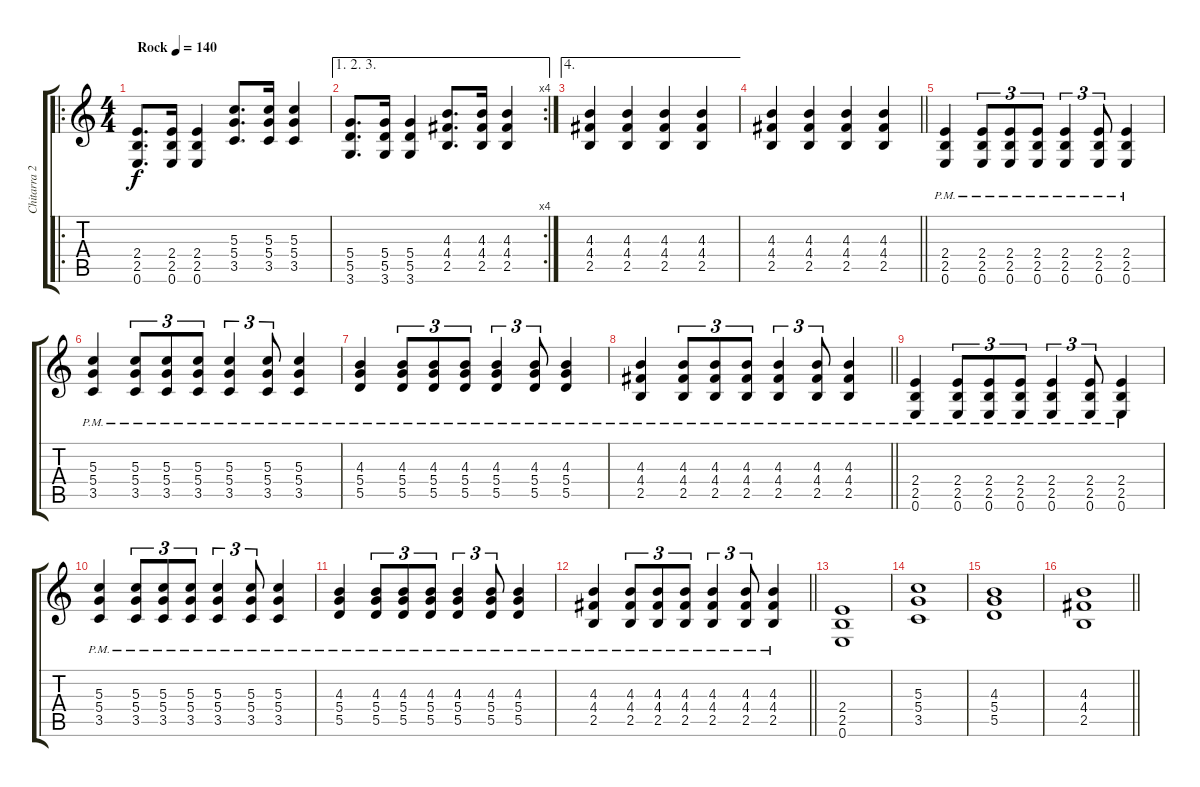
\track ("Chitarra 2" "Chitarra 2") {instrument overdrivenguitar}
\staff {score tabs}
\tuning (E4 B3 G3 D3 A2 E2) {hide}
\ro
\ts (4 4)
\tempo (140 "Rock")
\clef g2
\ks c
(2.4 2.5 0.6).8{d dy f instrument overdrivenguitar} (2.4 2.5 0.6).16 (2.4 2.5 0.6).4 (5.3 5.4 3.5).8{d} (5.3 5.4 3.5).16 (5.3 5.4 3.5).4 |
\ae (1 2 3)
\rc 4
(5.4 5.5 3.6).8{d} (5.4 5.5 3.6).16 (5.4 5.5 3.6).4 (4.3 4.4 2.5).8{d} (4.3 4.4 2.5).16 (4.3 4.4 2.5).4 |
\ae 4
(4.3 4.4 2.5).4 (4.3 4.4 2.5).4 (4.3 4.4 2.5).4 (4.3 4.4 2.5).4 |
\barLineRight lightlight
(4.3 4.4 2.5).4 (4.3 4.4 2.5).4 (4.3 4.4 2.5).4 (4.3 4.4 2.5).4 |
(2.4{pm} 2.5{pm} 0.6{pm}).4 (2.4{pm} 2.5{pm} 0.6{pm}).8{tu (3 2)} (2.4{pm} 2.5{pm} 0.6{pm}).8{tu (3 2)} (2.4{pm} 2.5{pm} 0.6{pm}).8{tu (3 2)} (2.4{pm} 2.5{pm} 0.6{pm}).4{tu (3 2)} (2.4{pm} 2.5{pm} 0.6{pm}).8{tu (3 2)} (2.4{pm} 2.5{pm} 0.6{pm}).4 |
(5.3{pm} 5.4{pm} 3.5{pm}).4 (5.3{pm} 5.4{pm} 3.5{pm}).8{tu (3 2)} (5.3{pm} 5.4{pm} 3.5{pm}).8{tu (3 2)} (5.3{pm} 5.4{pm} 3.5{pm}).8{tu (3 2)} (5.3{pm} 5.4{pm} 3.5{pm}).4{tu (3 2)} (5.3{pm} 5.4{pm} 3.5{pm}).8{tu (3 2)} (5.3{pm} 5.4{pm} 3.5{pm}).4 |
(4.3{pm} 5.4{pm} 5.5{pm}).4 (4.3{pm} 5.4{pm} 5.5{pm}).8{tu (3 2)} (4.3{pm} 5.4{pm} 5.5{pm}).8{tu (3 2)} (4.3{pm} 5.4{pm} 5.5{pm}).8{tu (3 2)} (4.3{pm} 5.4{pm} 5.5{pm}).4{tu (3 2)} (4.3{pm} 5.4{pm} 5.5{pm}).8{tu (3 2)} (4.3{pm} 5.4{pm} 5.5{pm}).4 |
\barLineRight lightlight
(4.3{pm} 4.4{pm} 2.5{pm}).4 (4.3{pm} 4.4{pm} 2.5{pm}).8{tu (3 2)} (4.3{pm} 4.4{pm} 2.5{pm}).8{tu (3 2)} (4.3{pm} 4.4{pm} 2.5{pm}).8{tu (3 2)} (4.3{pm} 4.4{pm} 2.5{pm}).4{tu (3 2)} (4.3{pm} 4.4{pm} 2.5{pm}).8{tu (3 2)} (4.3{pm} 4.4{pm} 2.5{pm}).4 |
(2.4{pm} 2.5{pm} 0.6{pm}).4 (2.4{pm} 2.5{pm} 0.6{pm}).8{tu (3 2)} (2.4{pm} 2.5{pm} 0.6{pm}).8{tu (3 2)} (2.4{pm} 2.5{pm} 0.6{pm}).8{tu (3 2)} (2.4{pm} 2.5{pm} 0.6{pm}).4{tu (3 2)} (2.4{pm} 2.5{pm} 0.6{pm}).8{tu (3 2)} (2.4{pm} 2.5{pm} 0.6{pm}).4 |
(5.3{pm} 5.4{pm} 3.5{pm}).4 (5.3{pm} 5.4{pm} 3.5{pm}).8{tu (3 2)} (5.3{pm} 5.4{pm} 3.5{pm}).8{tu (3 2)} (5.3{pm} 5.4{pm} 3.5{pm}).8{tu (3 2)} (5.3{pm} 5.4{pm} 3.5{pm}).4{tu (3 2)} (5.3{pm} 5.4{pm} 3.5{pm}).8{tu (3 2)} (5.3{pm} 5.4{pm} 3.5{pm}).4 |
(4.3{pm} 5.4{pm} 5.5{pm}).4 (4.3{pm} 5.4{pm} 5.5{pm}).8{tu (3 2)} (4.3{pm} 5.4{pm} 5.5{pm}).8{tu (3 2)} (4.3{pm} 5.4{pm} 5.5{pm}).8{tu (3 2)} (4.3{pm} 5.4{pm} 5.5{pm}).4{tu (3 2)} (4.3{pm} 5.4{pm} 5.5{pm}).8{tu (3 2)} (4.3{pm} 5.4{pm} 5.5{pm}).4 |
\barLineRight lightlight
(4.3{pm} 4.4{pm} 2.5{pm}).4 (4.3{pm} 4.4{pm} 2.5{pm}).8{tu (3 2)} (4.3{pm} 4.4{pm} 2.5{pm}).8{tu (3 2)} (4.3{pm} 4.4{pm} 2.5{pm}).8{tu (3 2)} (4.3{pm} 4.4{pm} 2.5{pm}).4{tu (3 2)} (4.3{pm} 4.4{pm} 2.5{pm}).8{tu (3 2)} (4.3{pm} 4.4{pm} 2.5{pm}).4 |
(2.4 2.5 0.6).1 |
(5.3 5.4 3.5).1 |
(4.3 5.4 5.5).1 |
\barLineRight lightlight
(4.3 4.4 2.5).1
